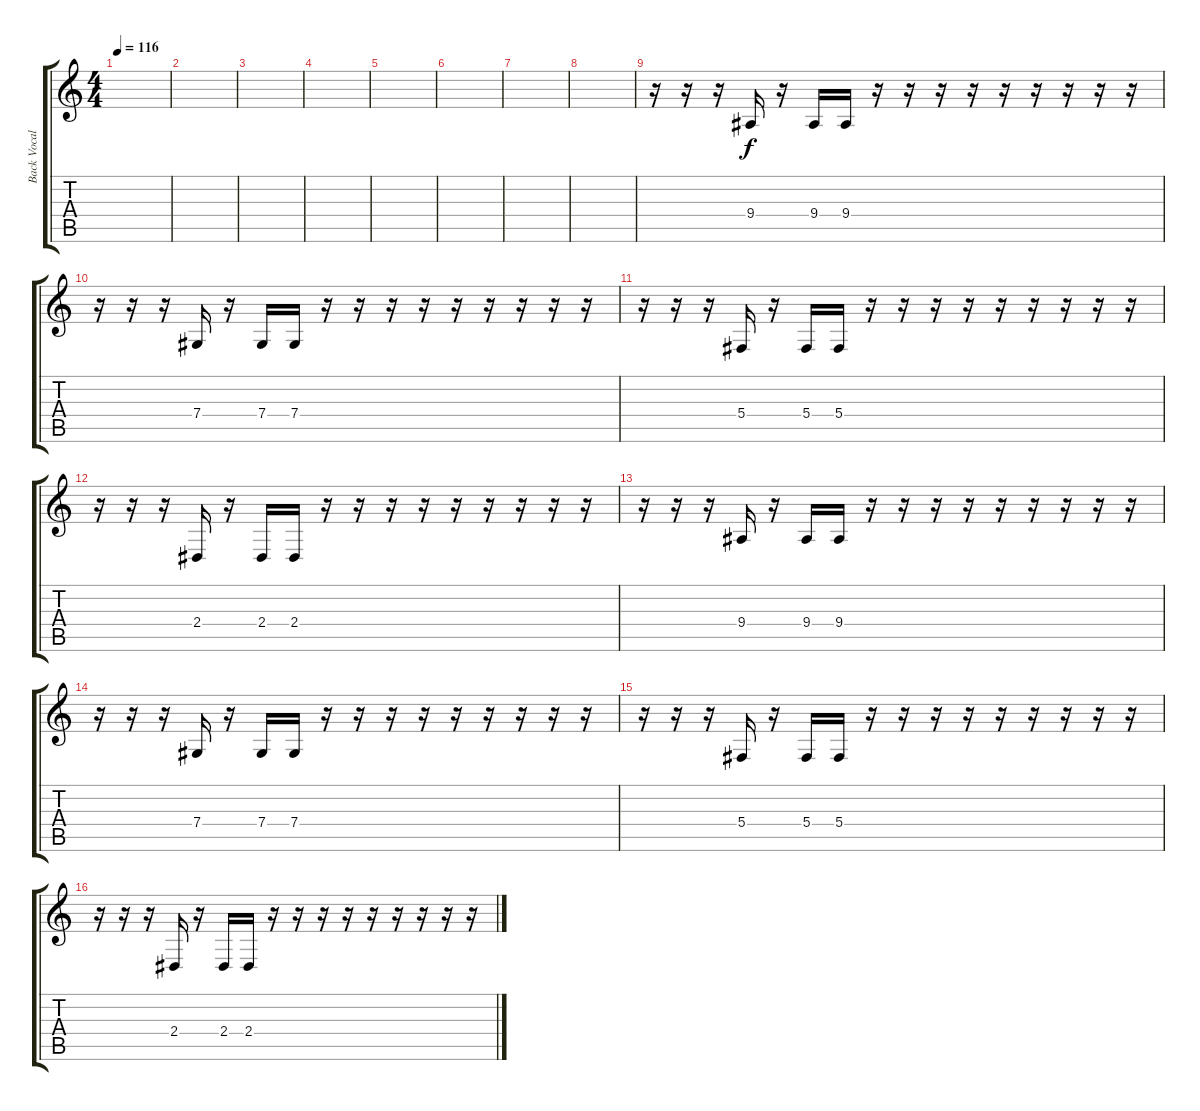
\track ("Back Vocal(1)" "Back Vocal") {instrument sopranosax}
\staff {score tabs}
\tuning (Eb4 Bb3 Gb3 Db3 Ab2 Eb2) {hide}
\ts (4 4)
\tempo 116
\clef g2
\ks c
|
|
|
|
|
|
|
|
r.16 r.16 r.16 9.4.16 r.16 9.4.16 9.4.16 r.16 r.16 r.16 r.16 r.16 r.16 r.16 r.16 r.16 |
r.16 r.16 r.16 7.4.16 r.16 7.4.16 7.4.16 r.16 r.16 r.16 r.16 r.16 r.16 r.16 r.16 r.16 |
r.16 r.16 r.16 5.4.16 r.16 5.4.16 5.4.16 r.16 r.16 r.16 r.16 r.16 r.16 r.16 r.16 r.16 |
r.16 r.16 r.16 2.4.16 r.16 2.4.16 2.4.16 r.16 r.16 r.16 r.16 r.16 r.16 r.16 r.16 r.16 |
r.16 r.16 r.16 9.4.16 r.16 9.4.16 9.4.16 r.16 r.16 r.16 r.16 r.16 r.16 r.16 r.16 r.16 |
r.16 r.16 r.16 7.4.16 r.16 7.4.16 7.4.16 r.16 r.16 r.16 r.16 r.16 r.16 r.16 r.16 r.16 |
r.16 r.16 r.16 5.4.16 r.16 5.4.16 5.4.16 r.16 r.16 r.16 r.16 r.16 r.16 r.16 r.16 r.16 |
r.16 r.16 r.16 2.4.16 r.16 2.4.16 2.4.16 r.16 r.16 r.16 r.16 r.16 r.16 r.16 r.16 r.16
